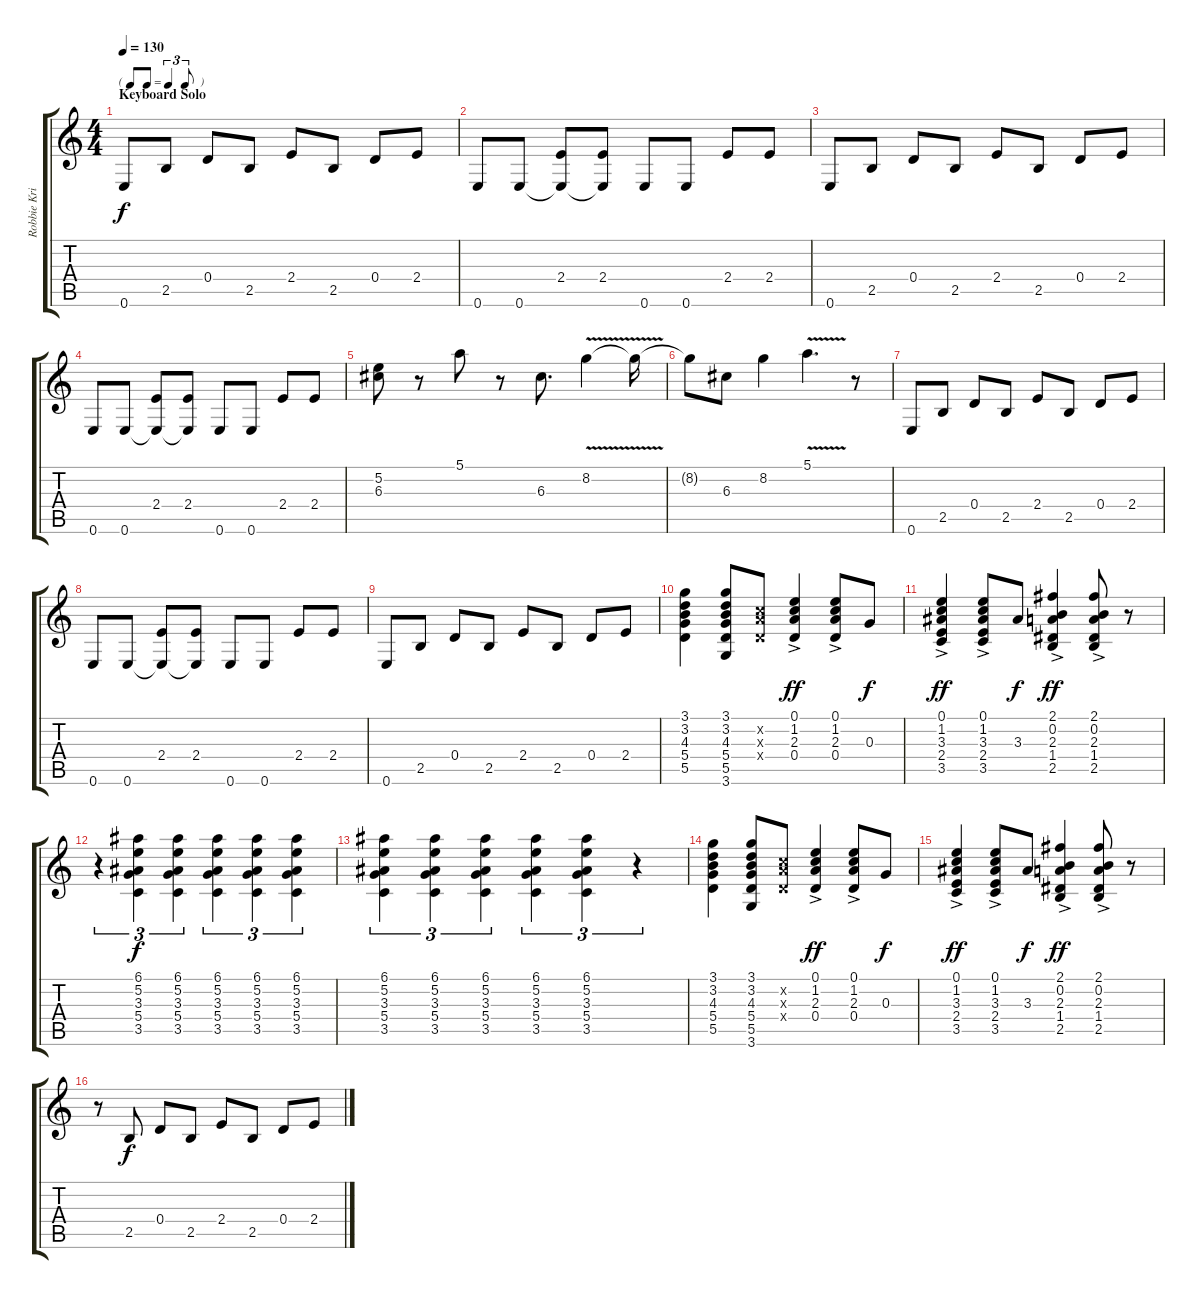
\track ("Robbie Krieger" "Robbie Kri") {instrument electricguitarjazz}
\staff {score tabs}
\tuning (E4 B3 G3 D3 A2 E2) {hide}
\ts (4 4)
\tf triplet8th
\section ("" "Keyboard Solo")
\tempo 130
\clef g2
\ks c
0.6.8{dy f} 2.5.8 0.4.8 2.5.8 2.4.8 2.5.8 0.4.8 2.4.8 |
0.6.8 0.6.8 (2.4 0.6{t}).8 (2.4 0.6{t}).8 0.6.8 0.6.8 2.4.8 2.4.8 |
0.6.8 2.5.8 0.4.8 2.5.8 2.4.8 2.5.8 0.4.8 2.4.8 |
0.6.8 0.6.8 (2.4 0.6{t}).8 (2.4 0.6{t}).8 0.6.8 0.6.8 2.4.8 2.4.8 |
(5.2 6.3).8 r.8 5.1.8 r.8 6.3.8{d} 8.2{v}.4 8.2{t}.16 |
8.2{t}.8 6.3.8 8.2.4 5.1{v}.4{d} r.8 |
0.6.8 2.5.8 0.4.8 2.5.8 2.4.8 2.5.8 0.4.8 2.4.8 |
0.6.8 0.6.8 (2.4 0.6{t}).8 (2.4 0.6{t}).8 0.6.8 0.6.8 2.4.8 2.4.8 |
0.6.8 2.5.8 0.4.8 2.5.8 2.4.8 2.5.8 0.4.8 2.4.8 |
(3.1 3.2 4.3 5.4 5.5).4 (3.1 3.2 4.3 5.4 5.5 3.6).8 (1.2{x} 2.3{x} 0.4{x}).8 (0.1{ac} 1.2{ac} 2.3{ac} 0.4{ac}).4{dy ff} (0.1{ac} 1.2{ac} 2.3{ac} 0.4{ac}).8 0.3.8{dy f} |
(0.1{ac} 1.2{ac} 3.3{ac} 2.4{ac} 3.5{ac}).4{dy ff} (0.1{ac} 1.2{ac} 3.3{ac} 2.4{ac} 3.5{ac}).8 3.3.8{dy f} (2.1{ac} 0.2{ac} 2.3{ac} 1.4{ac} 2.5{ac}).4{dy ff} (2.1{ac} 0.2{ac} 2.3{ac} 1.4{ac} 2.5{ac}).8 r.8 |
r.4{tu (3 2)} (6.1 5.2 3.3 5.4 3.5).4{tu (3 2) dy f} (6.1 5.2 3.3 5.4 3.5).4{tu (3 2)} (6.1 5.2 3.3 5.4 3.5).4{tu (3 2)} (6.1 5.2 3.3 5.4 3.5).4{tu (3 2)} (6.1 5.2 3.3 5.4 3.5).4{tu (3 2)} |
(6.1 5.2 3.3 5.4 3.5).4{tu (3 2)} (6.1 5.2 3.3 5.4 3.5).4{tu (3 2)} (6.1 5.2 3.3 5.4 3.5).4{tu (3 2)} (6.1 5.2 3.3 5.4 3.5).4{tu (3 2)} (6.1 5.2 3.3 5.4 3.5).4{tu (3 2)} r.4{tu (3 2)} |
(3.1 3.2 4.3 5.4 5.5).4 (3.1 3.2 4.3 5.4 5.5 3.6).8 (1.2{x} 2.3{x} 0.4{x}).8 (0.1{ac} 1.2{ac} 2.3{ac} 0.4{ac}).4{dy ff} (0.1{ac} 1.2{ac} 2.3{ac} 0.4{ac}).8 0.3.8{dy f} |
(0.1{ac} 1.2{ac} 3.3{ac} 2.4{ac} 3.5{ac}).4{dy ff} (0.1{ac} 1.2{ac} 3.3{ac} 2.4{ac} 3.5{ac}).8 3.3.8{dy f} (2.1{ac} 0.2{ac} 2.3{ac} 1.4{ac} 2.5{ac}).4{dy ff} (2.1{ac} 0.2{ac} 2.3{ac} 1.4{ac} 2.5{ac}).8 r.8 |
r.8 2.5.8{dy f} 0.4.8 2.5.8 2.4.8 2.5.8 0.4.8 2.4.8
